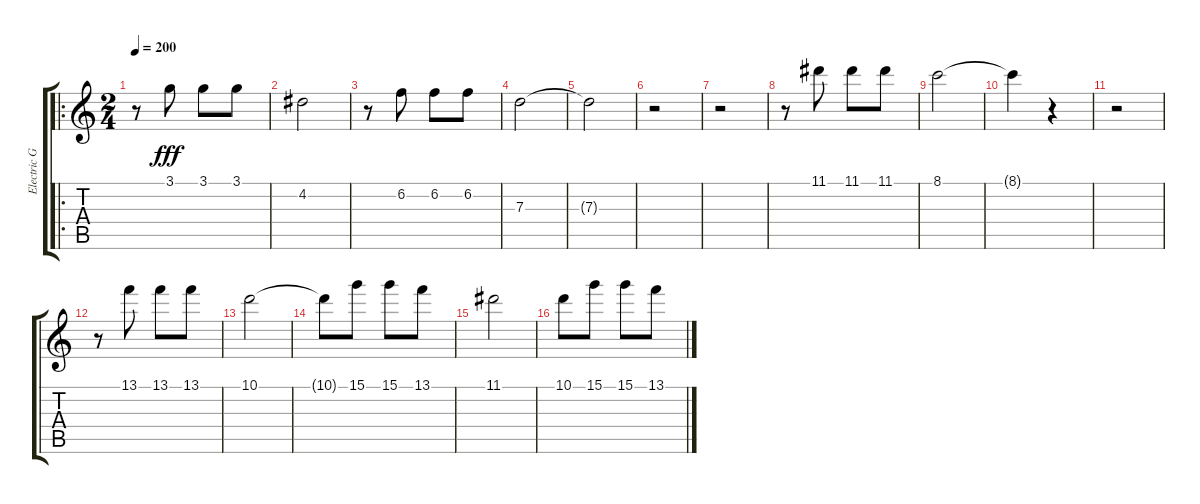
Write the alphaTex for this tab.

\track ("Electric Guitar 1" "Electric G") {instrument distortionguitar}
\staff {score tabs}
\tuning (E4 B3 G3 D3 A2 E2) {hide}
\ro
\ts (2 4)
\tempo 200
\clef g2
\ks c
r.8{dy fff instrument distortionguitar} 3.1.8 3.1.8 3.1.8 |
4.2.2 |
r.8 6.2.8 6.2.8 6.2.8 |
7.3.2 |
7.3{t}.2 |
r.2 |
r.2 |
r.8 11.1.8 11.1.8 11.1.8 |
8.1.2 |
8.1{t}.4 r.4 |
r.2 |
r.8 13.1.8 13.1.8 13.1.8 |
10.1.2 |
10.1{t}.8 15.1.8 15.1.8 13.1.8 |
11.1.2 |
10.1.8 15.1.8 15.1.8 13.1.8
